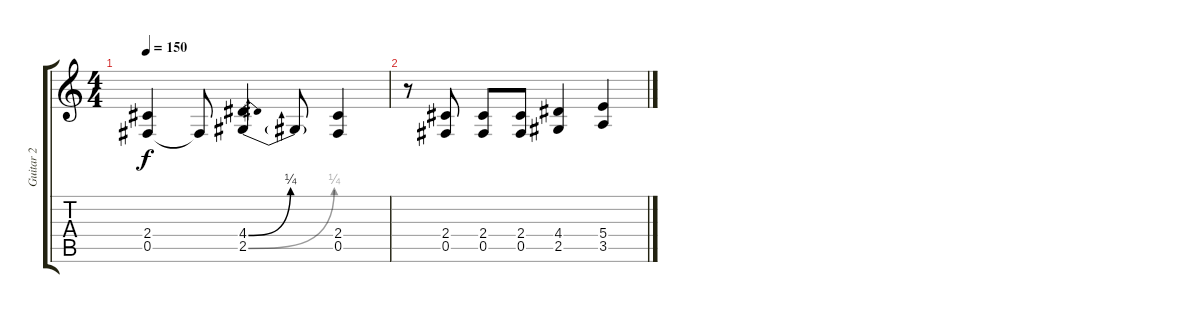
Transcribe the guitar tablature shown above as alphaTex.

\track ("Guitar 2" "Guitar 2") {instrument distortionguitar}
\staff {score tabs}
\tuning (Db4 Ab3 E3 B2 Gb2 Db2) {hide}
\ts (4 4)
\tempo 150
\clef g2
\ks c
(2.4 0.5).4{dy f} 0.5{t}.8 (4.4{be (bend 0 0 60 1)} 2.5{be (bend 0 0 60 1)}).4 2.5{t}.8 (2.4 0.5).4 |
r.8 (2.4 0.5).8 (2.4 0.5).8 (2.4 0.5).8 (4.4 2.5).4 (5.4 3.5).4
